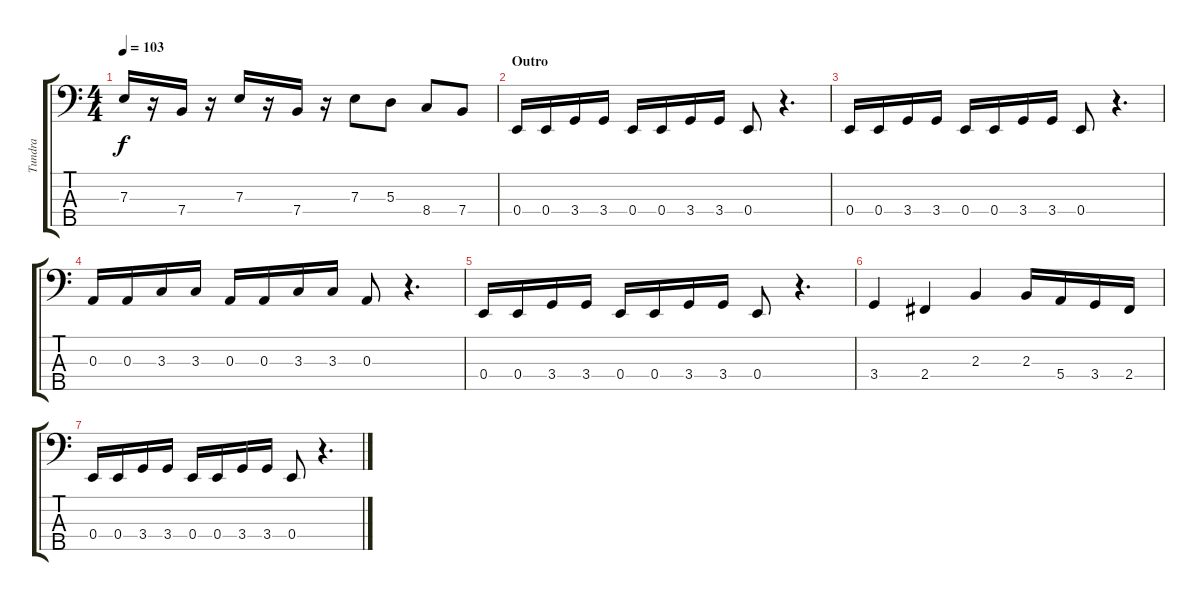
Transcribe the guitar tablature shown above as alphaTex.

\track ("Tundra" "Tundra") {instrument electricbassfinger}
\staff {score tabs}
\tuning (G2 D2 A1 E1 B0) {hide}
\ts (4 4)
\tempo 103
\clef f4
\ks c
7.3.16{dy f} r.16 7.4.16 r.16 7.3.16 r.16 7.4.16 r.16 7.3.8 5.3.8 8.4.8 7.4.8 |
\section ("" "Outro")
0.4.16 0.4.16 3.4.16 3.4.16 0.4.16 0.4.16 3.4.16 3.4.16 0.4.8 r.4{d} |
0.4.16 0.4.16 3.4.16 3.4.16 0.4.16 0.4.16 3.4.16 3.4.16 0.4.8 r.4{d} |
0.3.16 0.3.16 3.3.16 3.3.16 0.3.16 0.3.16 3.3.16 3.3.16 0.3.8 r.4{d} |
0.4.16 0.4.16 3.4.16 3.4.16 0.4.16 0.4.16 3.4.16 3.4.16 0.4.8 r.4{d} |
3.4.4 2.4.4 2.3.4 2.3.16 5.4.16 3.4.16 2.4.16 |
0.4.16 0.4.16 3.4.16 3.4.16 0.4.16 0.4.16 3.4.16 3.4.16 0.4.8 r.4{d}
